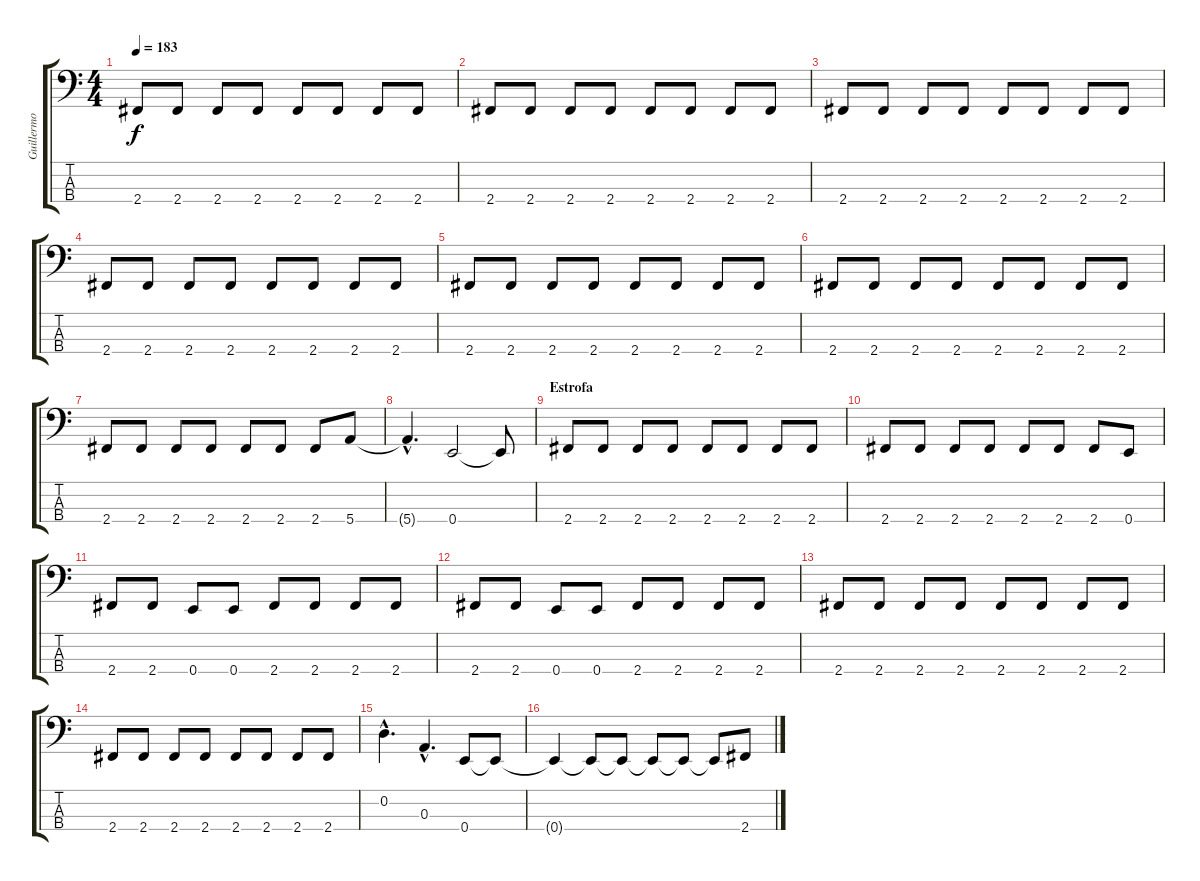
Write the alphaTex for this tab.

\track ("Guillermo Sanchez" "Guillermo ") {instrument electricbassfinger}
\staff {score tabs}
\tuning (G2 D2 A1 E1) {hide}
\ts (4 4)
\tempo 183
\clef f4
\ks c
2.4.8{dy f} 2.4.8 2.4.8 2.4.8 2.4.8 2.4.8 2.4.8 2.4.8 |
2.4.8 2.4.8 2.4.8 2.4.8 2.4.8 2.4.8 2.4.8 2.4.8 |
2.4.8 2.4.8 2.4.8 2.4.8 2.4.8 2.4.8 2.4.8 2.4.8 |
2.4.8 2.4.8 2.4.8 2.4.8 2.4.8 2.4.8 2.4.8 2.4.8 |
2.4.8 2.4.8 2.4.8 2.4.8 2.4.8 2.4.8 2.4.8 2.4.8 |
2.4.8 2.4.8 2.4.8 2.4.8 2.4.8 2.4.8 2.4.8 2.4.8 |
2.4.8 2.4.8 2.4.8 2.4.8 2.4.8 2.4.8 2.4.8 5.4.8 |
5.4{hac t}.4{d} 0.4.2 0.4{t}.8 |
\section ("" "Estrofa")
2.4.8 2.4.8 2.4.8 2.4.8 2.4.8 2.4.8 2.4.8 2.4.8 |
2.4.8 2.4.8 2.4.8 2.4.8 2.4.8 2.4.8 2.4.8 0.4.8 |
2.4.8 2.4.8 0.4.8 0.4.8 2.4.8 2.4.8 2.4.8 2.4.8 |
2.4.8 2.4.8 0.4.8 0.4.8 2.4.8 2.4.8 2.4.8 2.4.8 |
2.4.8 2.4.8 2.4.8 2.4.8 2.4.8 2.4.8 2.4.8 2.4.8 |
2.4.8 2.4.8 2.4.8 2.4.8 2.4.8 2.4.8 2.4.8 2.4.8 |
0.2{hac}.4{d} 0.3{hac}.4{d} 0.4.8 0.4{t}.8 |
0.4{t}.4 0.4{t}.8 0.4{t}.8 0.4{t}.8 0.4{t}.8 0.4{t}.8 2.4.8
